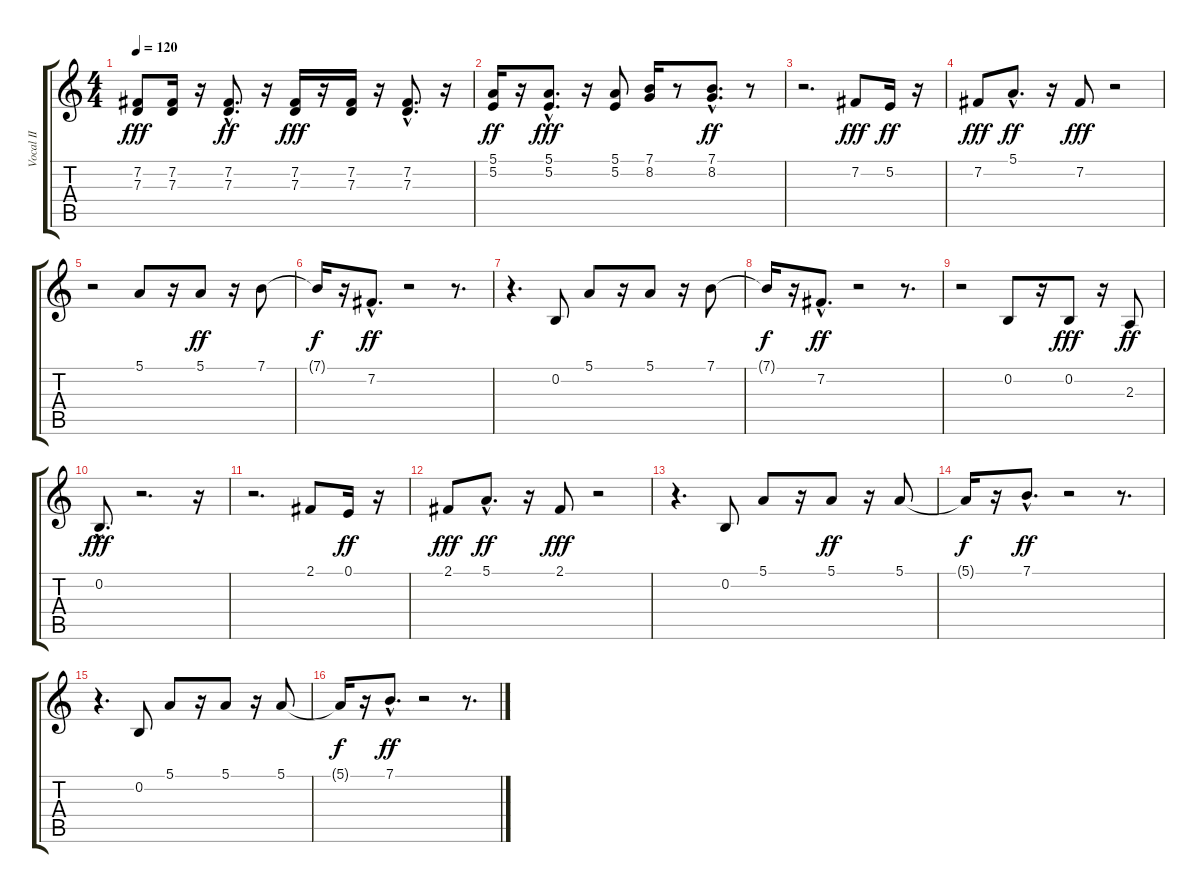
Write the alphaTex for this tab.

\track ("Vocal II" "Vocal II") {instrument honkytonkpiano}
\staff {score tabs}
\tuning (E4 B3 G3 D3 A2 E2) {hide}
\ts (4 4)
\tempo 120
\clef g2
\ks c
(7.2 7.3).8{dy fff} (7.2 7.3).16 r.16 (7.2{hac} 7.3{hac}).8{d dy ff} r.16 (7.2 7.3).16{dy fff} r.16 (7.2 7.3).16 r.16 (7.2{hac} 7.3{hac}).8{d} r.16 |
(5.1 5.2).16{dy ff} r.16 (5.1{hac} 5.2{hac}).8{d dy fff} r.16 (5.1 5.2).8 (7.1 8.2).16 r.8 (7.1{hac} 8.2{hac}).8{d dy ff} r.8 |
r.2{d} 7.2.8{dy fff} 5.2.16{dy ff} r.16 |
7.2.8{dy fff} 5.1{hac}.8{d dy ff} r.16 7.2.8{dy fff} r.2 |
r.2 5.1.8 r.16 5.1.8{dy ff} r.16 7.1.8 |
7.1{t}.16{dy f} r.16 7.2{hac}.8{d dy ff} r.2 r.8{d} |
r.4{d} 0.2.8 5.1.8 r.16 5.1.8 r.16 7.1.8 |
7.1{t}.16{dy f} r.16 7.2{hac}.8{d dy ff} r.2 r.8{d} |
r.2 0.2.8 r.16 0.2.8{dy fff} r.16 2.3.8{dy ff} |
0.2{hac}.8{d dy fff} r.2{d} r.16 |
r.2{d} 2.1.8 0.1.16{dy ff} r.16 |
2.1.8{dy fff} 5.1{hac}.8{d dy ff} r.16 2.1.8{dy fff} r.2 |
r.4{d} 0.2.8 5.1.8 r.16 5.1.8{dy ff} r.16 5.1.8 |
5.1{t}.16{dy f} r.16 7.1{hac}.8{d dy ff} r.2 r.8{d} |
r.4{d} 0.2.8 5.1.8 r.16 5.1.8 r.16 5.1.8 |
5.1{t}.16{dy f} r.16 7.1{hac}.8{d dy ff} r.2 r.8{d}
